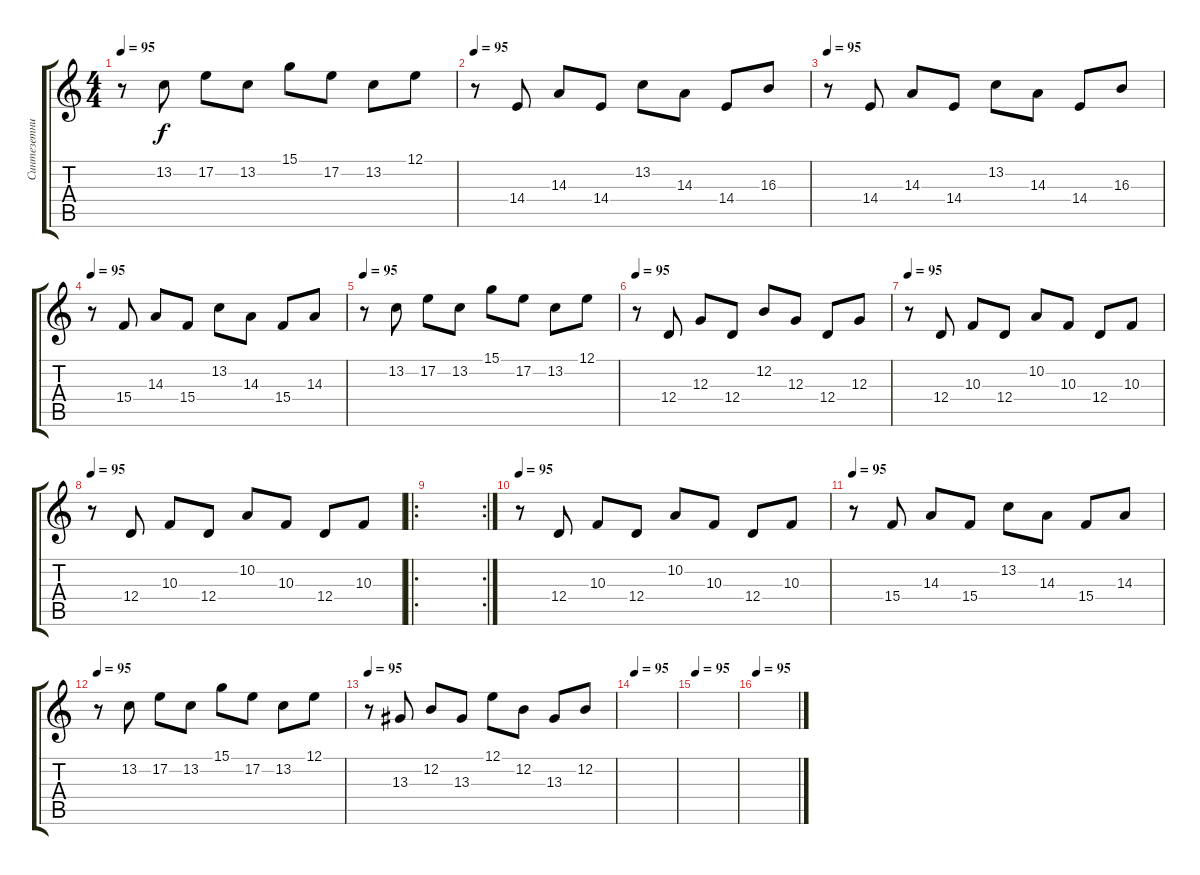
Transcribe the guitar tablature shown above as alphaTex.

\track ("СинтезетниС" "Синтезетни") {instrument lead4chiff}
\staff {score tabs}
\tuning (E4 B3 G3 D3 A2 E2) {hide}
\ts (4 4)
\tempo 95
\clef g2
\ks c
r.8{dy f} 13.2.8 17.2.8 13.2.8 15.1.8 17.2.8 13.2.8 12.1.8 |
\tempo 95
r.8 14.4.8 14.3.8 14.4.8 13.2.8 14.3.8 14.4.8 16.3.8 |
\tempo 95
r.8 14.4.8 14.3.8 14.4.8 13.2.8 14.3.8 14.4.8 16.3.8 |
\tempo 95
r.8 15.4.8 14.3.8 15.4.8 13.2.8 14.3.8 15.4.8 14.3.8 |
\tempo 95
r.8 13.2.8 17.2.8 13.2.8 15.1.8 17.2.8 13.2.8 12.1.8 |
\tempo 95
r.8 12.4.8 12.3.8 12.4.8 12.2.8 12.3.8 12.4.8 12.3.8 |
\tempo 95
r.8 12.4.8 10.3.8 12.4.8 10.2.8 10.3.8 12.4.8 10.3.8 |
\tempo 95
r.8 12.4.8 10.3.8 12.4.8 10.2.8 10.3.8 12.4.8 10.3.8 |
\ro
\rc 2
|
\tempo 95
r.8 12.4.8 10.3.8 12.4.8 10.2.8 10.3.8 12.4.8 10.3.8 |
\tempo 95
r.8 15.4.8 14.3.8 15.4.8 13.2.8 14.3.8 15.4.8 14.3.8 |
\tempo 95
r.8 13.2.8 17.2.8 13.2.8 15.1.8 17.2.8 13.2.8 12.1.8 |
\tempo 95
r.8 13.3.8 12.2.8 13.3.8 12.1.8 12.2.8 13.3.8 12.2.8 |
\tempo 95
|
\tempo 95
|
\tempo 95
